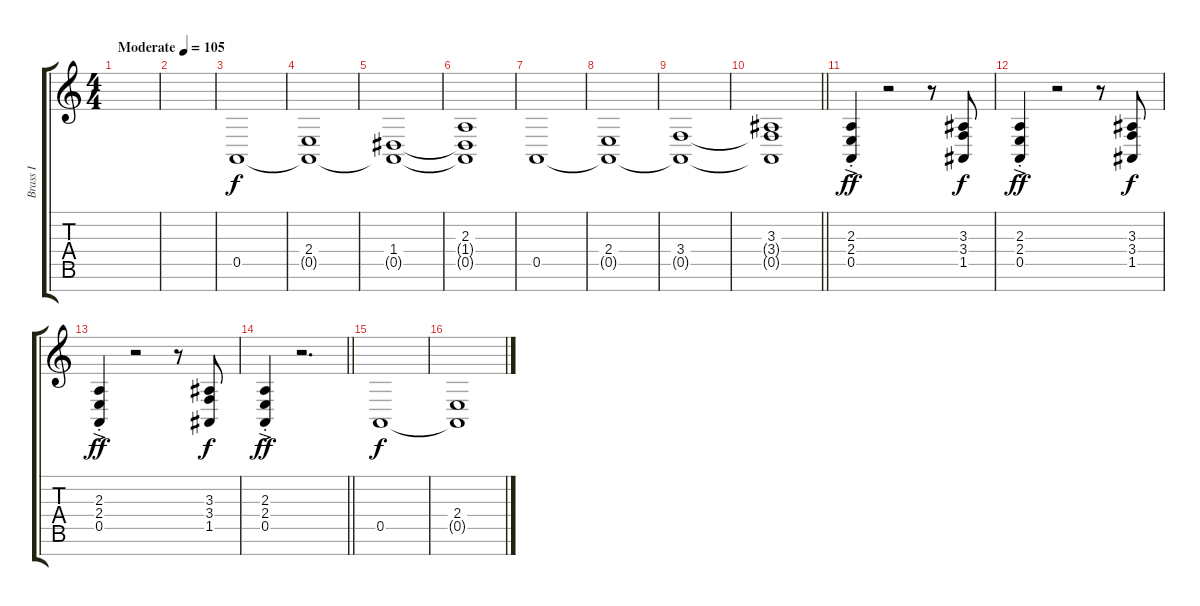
\track ("Brass I" "Brass I") {instrument frenchhorn}
\staff {score tabs}
\tuning (E4 B3 G3 D3 A2 E2 B1) {hide}
\ts (4 4)
\section ("" "")
\tempo (105 "Moderate")
\clef g2
\ks c
|
|
0.5.1{volume 14} |
(2.4 0.5{t}).1 |
(1.4 0.5{t}).1 |
(2.3 1.4{t} 0.5{t}).1 |
0.5.1 |
(2.4 0.5{t}).1 |
(3.4 0.5{t}).1 |
\barLineRight lightlight
(3.3 3.4{t} 0.5{t}).1 |
\section ("" "")
(2.3{ac st} 2.4{ac st} 0.5{ac st}).4{dy ff} r.2 r.8 (3.3 3.4 1.5).8{dy f} |
(2.3{ac st} 2.4{ac st} 0.5{ac st}).4{dy ff} r.2 r.8 (3.3 3.4 1.5).8{dy f} |
(2.3{ac st} 2.4{ac st} 0.5{ac st}).4{dy ff} r.2 r.8 (3.3 3.4 1.5).8{dy f} |
\barLineRight lightlight
(2.3{ac st} 2.4{ac st} 0.5{ac st}).4{dy ff} r.2{d} |
\section ("" "")
0.5.1{dy f} |
(2.4 0.5{t}).1
